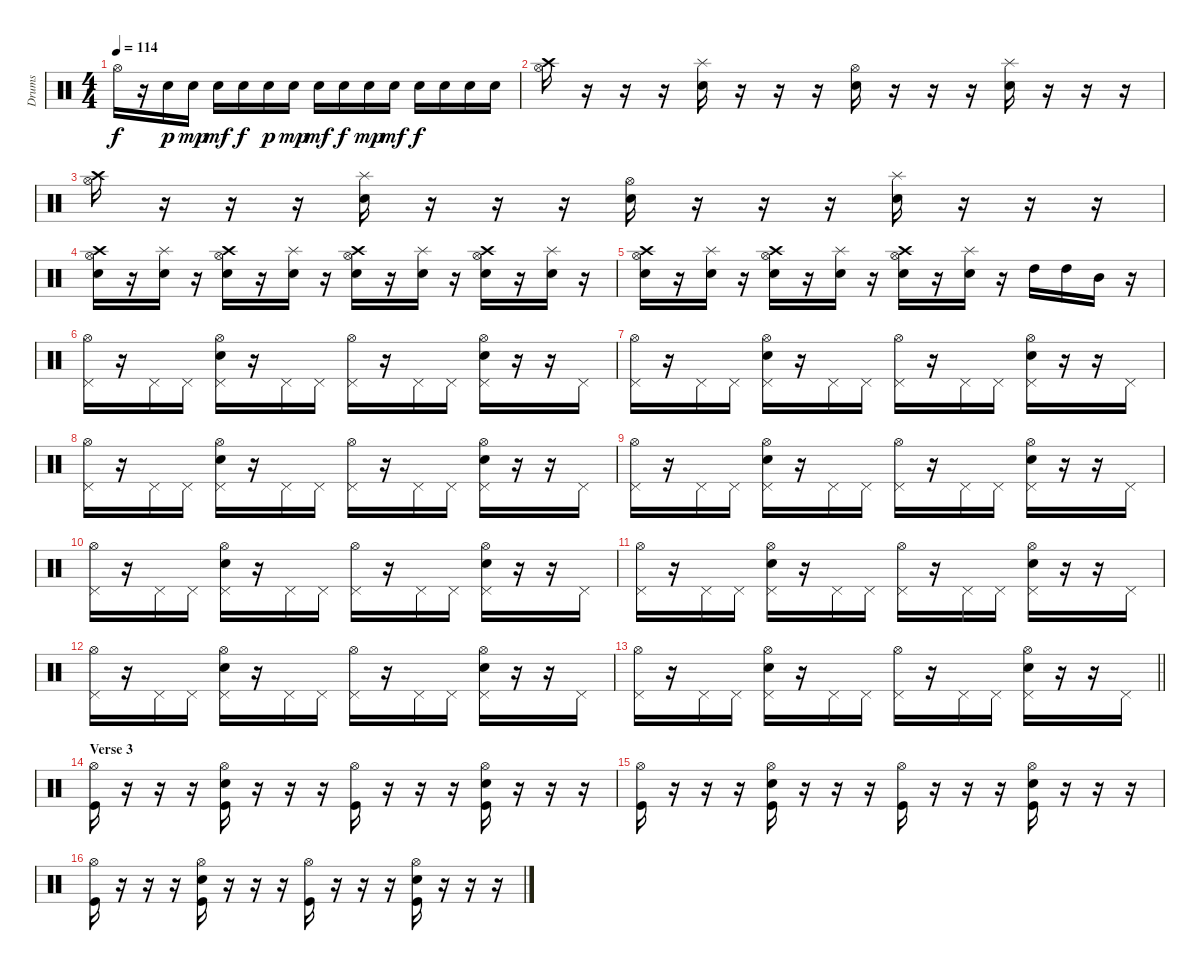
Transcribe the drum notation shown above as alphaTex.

\track ("Drums" "Drums") {instrument percussion}
\staff {score}
\articulation defaults
\ts (4 4)
\tempo 114
\clef neutral
\ks c "Hi-Hat (open)".16{dy f}
r.16 "Electric Snare (hit)".16{dy p} "Electric Snare (hit)".16{dy mp} "Electric Snare (hit)".16{dy mf} "Electric Snare (hit)".16{dy f} "Electric Snare (hit)".16{dy p} "Electric Snare (hit)".16{dy mp} "Electric Snare (hit)".16{dy mf} "Electric Snare (hit)".16{dy f} "Electric Snare (hit)".16{dy mp} "Electric Snare (hit)".16{dy mf} "Electric Snare (hit)".16{dy f} "Electric Snare (hit)".16 "Electric Snare (hit)".16 "Electric Snare (hit)".16 |
("Hi-Hat (open)" "Crash high (hit)").16 r.16 r.16 r.16 ("Electric Snare (hit)" "Splash (hit)").16 r.16 r.16 r.16 ("Hi-Hat (open)" "Electric Snare (hit)").16 r.16 r.16 r.16 ("Electric Snare (hit)" "Splash (hit)").16 r.16 r.16 r.16 |
("Hi-Hat (open)" "Crash high (hit)").16 r.16 r.16 r.16 ("Electric Snare (hit)" "Splash (hit)").16 r.16 r.16 r.16 ("Hi-Hat (open)" "Electric Snare (hit)").16 r.16 r.16 r.16 ("Electric Snare (hit)" "Splash (hit)").16 r.16 r.16 r.16 |
("Hi-Hat (open)" "Electric Snare (hit)" "Crash high (hit)").16 r.16 ("Electric Snare (hit)" "Splash (hit)").16 r.16 ("Hi-Hat (open)" "Electric Snare (hit)" "Crash high (hit)").16 r.16 ("Electric Snare (hit)" "Splash (hit)").16 r.16 ("Hi-Hat (open)" "Electric Snare (hit)" "Crash high (hit)").16 r.16 ("Electric Snare (hit)" "Splash (hit)").16 r.16 ("Hi-Hat (open)" "Electric Snare (hit)" "Crash high (hit)").16 r.16 ("Electric Snare (hit)" "Splash (hit)").16 r.16 |
("Hi-Hat (open)" "Electric Snare (hit)" "Crash high (hit)").16 r.16 ("Electric Snare (hit)" "Splash (hit)").16 r.16 ("Hi-Hat (open)" "Electric Snare (hit)" "Crash high (hit)").16 r.16 ("Electric Snare (hit)" "Splash (hit)").16 r.16 ("Hi-Hat (open)" "Electric Snare (hit)" "Crash high (hit)").16 r.16 ("Electric Snare (hit)" "Splash (hit)").16 r.16 "High Tom (hit)".16 "High Tom (hit)".16 "Mid Tom (hit)".16 r.16 |
("Pedal Hi-Hat (hit)" "Hi-Hat (open)").16 r.16 "Pedal Hi-Hat (hit)".16 "Pedal Hi-Hat (hit)".16 ("Pedal Hi-Hat (hit)" "Hi-Hat (open)" "Electric Snare (hit)").16 r.16 "Pedal Hi-Hat (hit)".16 "Pedal Hi-Hat (hit)".16 ("Pedal Hi-Hat (hit)" "Hi-Hat (open)").16 r.16 "Pedal Hi-Hat (hit)".16 "Pedal Hi-Hat (hit)".16 ("Pedal Hi-Hat (hit)" "Hi-Hat (open)" "Electric Snare (hit)").16 r.16 r.16 "Pedal Hi-Hat (hit)".16 |
("Pedal Hi-Hat (hit)" "Hi-Hat (open)").16 r.16 "Pedal Hi-Hat (hit)".16 "Pedal Hi-Hat (hit)".16 ("Pedal Hi-Hat (hit)" "Hi-Hat (open)" "Electric Snare (hit)").16 r.16 "Pedal Hi-Hat (hit)".16 "Pedal Hi-Hat (hit)".16 ("Pedal Hi-Hat (hit)" "Hi-Hat (open)").16 r.16 "Pedal Hi-Hat (hit)".16 "Pedal Hi-Hat (hit)".16 ("Pedal Hi-Hat (hit)" "Hi-Hat (open)" "Electric Snare (hit)").16 r.16 r.16 "Pedal Hi-Hat (hit)".16 |
("Pedal Hi-Hat (hit)" "Hi-Hat (open)").16 r.16 "Pedal Hi-Hat (hit)".16 "Pedal Hi-Hat (hit)".16 ("Pedal Hi-Hat (hit)" "Hi-Hat (open)" "Electric Snare (hit)").16 r.16 "Pedal Hi-Hat (hit)".16 "Pedal Hi-Hat (hit)".16 ("Pedal Hi-Hat (hit)" "Hi-Hat (open)").16 r.16 "Pedal Hi-Hat (hit)".16 "Pedal Hi-Hat (hit)".16 ("Pedal Hi-Hat (hit)" "Hi-Hat (open)" "Electric Snare (hit)").16 r.16 r.16 "Pedal Hi-Hat (hit)".16 |
("Pedal Hi-Hat (hit)" "Hi-Hat (open)").16 r.16 "Pedal Hi-Hat (hit)".16 "Pedal Hi-Hat (hit)".16 ("Pedal Hi-Hat (hit)" "Hi-Hat (open)" "Electric Snare (hit)").16 r.16 "Pedal Hi-Hat (hit)".16 "Pedal Hi-Hat (hit)".16 ("Pedal Hi-Hat (hit)" "Hi-Hat (open)").16 r.16 "Pedal Hi-Hat (hit)".16 "Pedal Hi-Hat (hit)".16 ("Pedal Hi-Hat (hit)" "Hi-Hat (open)" "Electric Snare (hit)").16 r.16 r.16 "Pedal Hi-Hat (hit)".16 |
("Pedal Hi-Hat (hit)" "Hi-Hat (open)").16 r.16 "Pedal Hi-Hat (hit)".16 "Pedal Hi-Hat (hit)".16 ("Pedal Hi-Hat (hit)" "Hi-Hat (open)" "Electric Snare (hit)").16 r.16 "Pedal Hi-Hat (hit)".16 "Pedal Hi-Hat (hit)".16 ("Pedal Hi-Hat (hit)" "Hi-Hat (open)").16 r.16 "Pedal Hi-Hat (hit)".16 "Pedal Hi-Hat (hit)".16 ("Pedal Hi-Hat (hit)" "Hi-Hat (open)" "Electric Snare (hit)").16 r.16 r.16 "Pedal Hi-Hat (hit)".16 |
("Pedal Hi-Hat (hit)" "Hi-Hat (open)").16 r.16 "Pedal Hi-Hat (hit)".16 "Pedal Hi-Hat (hit)".16 ("Pedal Hi-Hat (hit)" "Hi-Hat (open)" "Electric Snare (hit)").16 r.16 "Pedal Hi-Hat (hit)".16 "Pedal Hi-Hat (hit)".16 ("Pedal Hi-Hat (hit)" "Hi-Hat (open)").16 r.16 "Pedal Hi-Hat (hit)".16 "Pedal Hi-Hat (hit)".16 ("Pedal Hi-Hat (hit)" "Hi-Hat (open)" "Electric Snare (hit)").16 r.16 r.16 "Pedal Hi-Hat (hit)".16 |
("Pedal Hi-Hat (hit)" "Hi-Hat (open)").16 r.16 "Pedal Hi-Hat (hit)".16 "Pedal Hi-Hat (hit)".16 ("Pedal Hi-Hat (hit)" "Hi-Hat (open)" "Electric Snare (hit)").16 r.16 "Pedal Hi-Hat (hit)".16 "Pedal Hi-Hat (hit)".16 ("Pedal Hi-Hat (hit)" "Hi-Hat (open)").16 r.16 "Pedal Hi-Hat (hit)".16 "Pedal Hi-Hat (hit)".16 ("Pedal Hi-Hat (hit)" "Hi-Hat (open)" "Electric Snare (hit)").16 r.16 r.16 "Pedal Hi-Hat (hit)".16 |
\barLineRight lightlight
("Pedal Hi-Hat (hit)" "Hi-Hat (open)").16 r.16 "Pedal Hi-Hat (hit)".16 "Pedal Hi-Hat (hit)".16 ("Pedal Hi-Hat (hit)" "Hi-Hat (open)" "Electric Snare (hit)").16 r.16 "Pedal Hi-Hat (hit)".16 "Pedal Hi-Hat (hit)".16 ("Pedal Hi-Hat (hit)" "Hi-Hat (open)").16 r.16 "Pedal Hi-Hat (hit)".16 "Pedal Hi-Hat (hit)".16 ("Pedal Hi-Hat (hit)" "Hi-Hat (open)" "Electric Snare (hit)").16 r.16 r.16 "Pedal Hi-Hat (hit)".16 |
\section ("" "Verse 3")
("Hi-Hat (open)" "Kick (hit)").16 r.16 r.16 r.16 ("Hi-Hat (open)" "Electric Snare (hit)" "Kick (hit)").16 r.16 r.16 r.16 ("Hi-Hat (open)" "Kick (hit)").16 r.16 r.16 r.16 ("Hi-Hat (open)" "Electric Snare (hit)" "Kick (hit)").16 r.16 r.16 r.16 |
("Hi-Hat (open)" "Kick (hit)").16 r.16 r.16 r.16 ("Hi-Hat (open)" "Electric Snare (hit)" "Kick (hit)").16 r.16 r.16 r.16 ("Hi-Hat (open)" "Kick (hit)").16 r.16 r.16 r.16 ("Hi-Hat (open)" "Electric Snare (hit)" "Kick (hit)").16 r.16 r.16 r.16 |
("Hi-Hat (open)" "Kick (hit)").16 r.16 r.16 r.16 ("Hi-Hat (open)" "Electric Snare (hit)" "Kick (hit)").16 r.16 r.16 r.16 ("Hi-Hat (open)" "Kick (hit)").16 r.16 r.16 r.16 ("Hi-Hat (open)" "Electric Snare (hit)" "Kick (hit)").16 r.16 r.16 r.16
